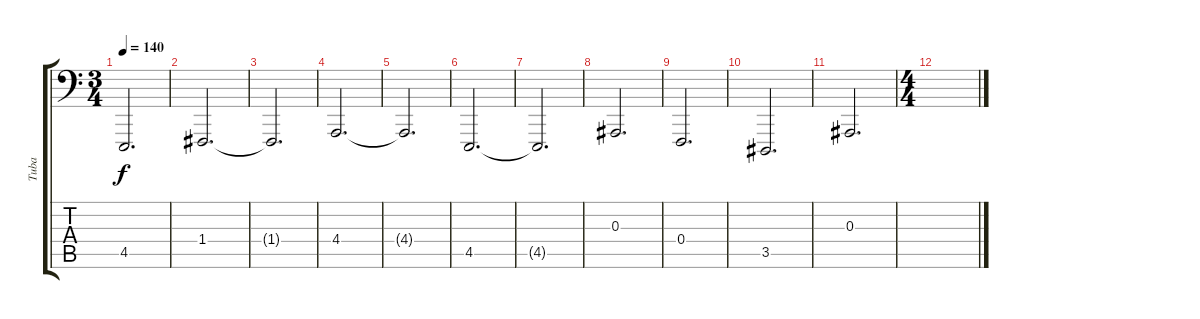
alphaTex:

\track ("Tuba" "Tuba") {instrument tuba}
\staff {score tabs}
\tuning (Ab2 Eb2 Bb1 F1 C1 F0) {hide}
\ts (3 4)
\tempo 140
\clef f4
\ks c
4.5{t}.2{d dy f} |
1.4.2{d} |
1.4{t}.2{d} |
4.4.2{d} |
4.4{t}.2{d} |
4.5.2{d} |
4.5{t}.2{d} |
0.3.2{d} |
0.4.2{d} |
3.5.2{d} |
0.3.2{d} |
\ts (4 4)
